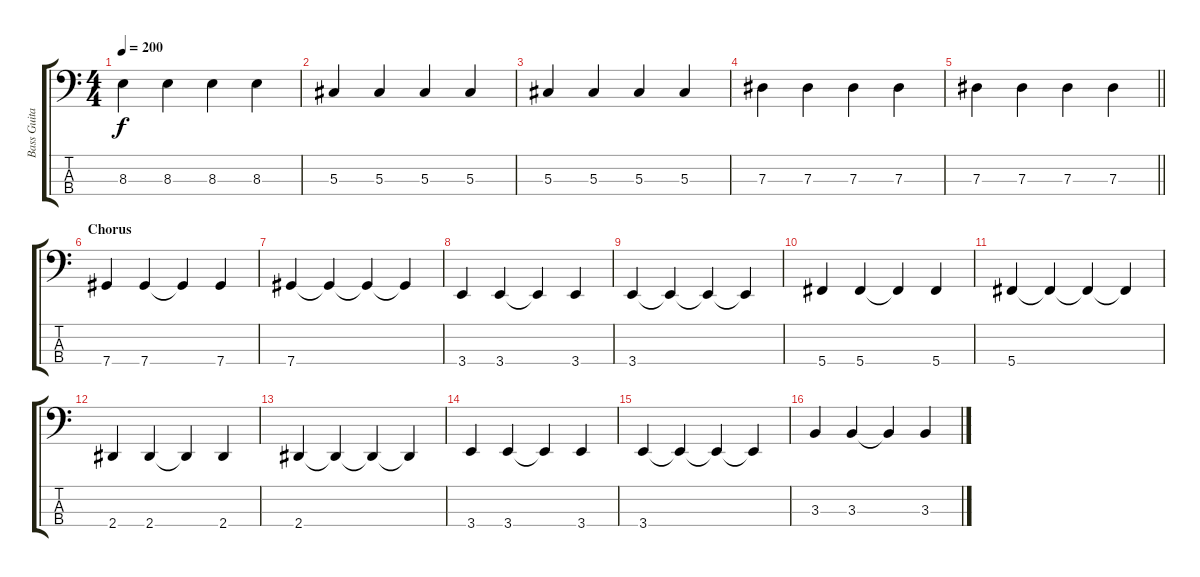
\track ("Bass Guitar" "Bass Guita") {instrument electricbassfinger}
\staff {score tabs}
\tuning (Gb2 Db2 Ab1 Db1) {hide}
\ts (4 4)
\tempo 200
\clef f4
\ks c
8.3.4{dy f} 8.3.4 8.3.4 8.3.4 |
5.3.4 5.3.4 5.3.4 5.3.4 |
5.3.4 5.3.4 5.3.4 5.3.4 |
7.3.4 7.3.4 7.3.4 7.3.4 |
\barLineRight lightlight
7.3.4 7.3.4 7.3.4 7.3.4 |
\section ("" "Chorus")
7.4.4 7.4.4 7.4{t}.4 7.4.4 |
7.4.4 7.4{t}.4 7.4{t}.4 7.4{t}.4 |
3.4.4 3.4.4 3.4{t}.4 3.4.4 |
3.4.4 3.4{t}.4 3.4{t}.4 3.4{t}.4 |
5.4.4 5.4.4 5.4{t}.4 5.4.4 |
5.4.4 5.4{t}.4 5.4{t}.4 5.4{t}.4 |
2.4.4 2.4.4 2.4{t}.4 2.4.4 |
2.4.4 2.4{t}.4 2.4{t}.4 2.4{t}.4 |
3.4.4 3.4.4 3.4{t}.4 3.4.4 |
3.4.4 3.4{t}.4 3.4{t}.4 3.4{t}.4 |
3.3.4 3.3.4 3.3{t}.4 3.3.4
